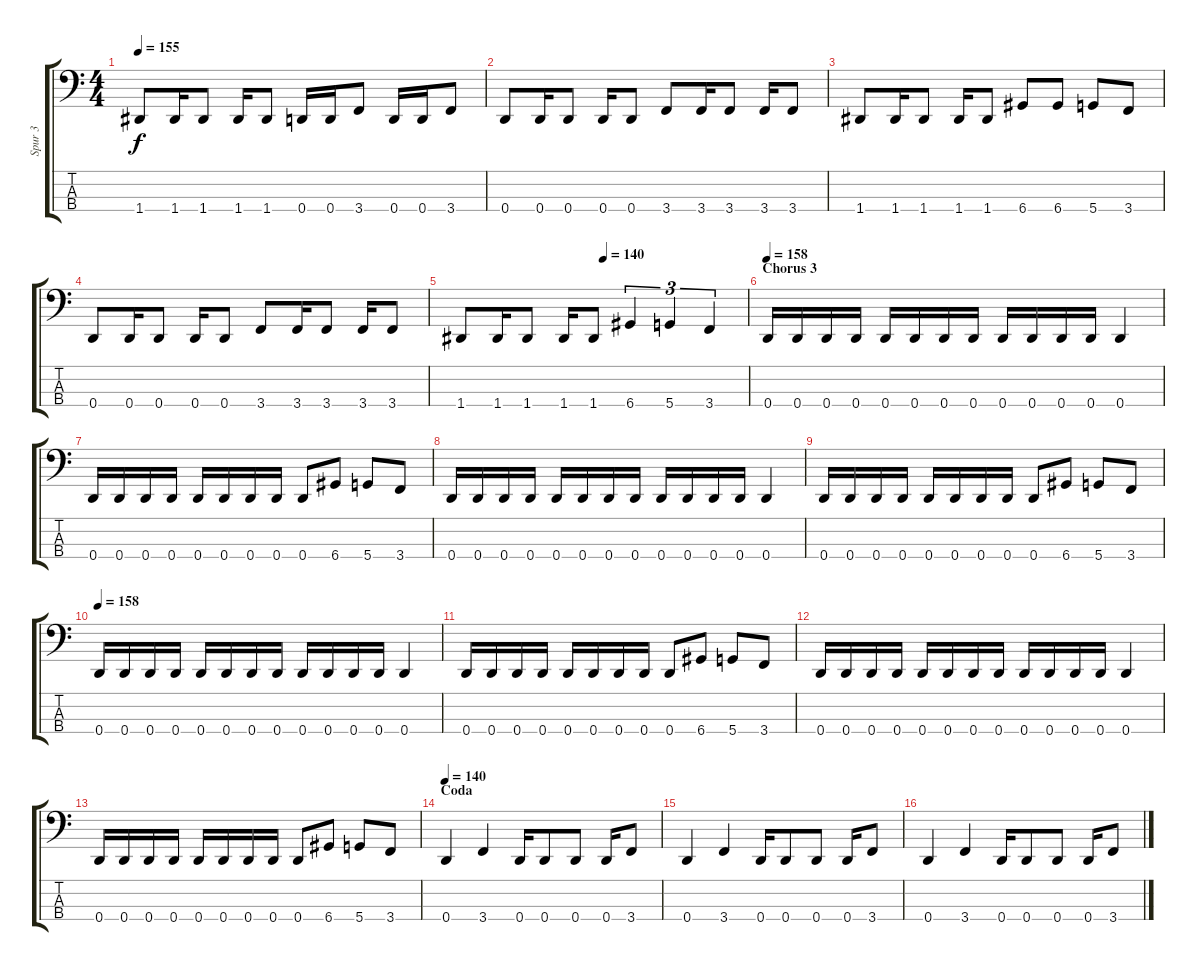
\track ("Spur 3" "Spur 3") {instrument electricbassfinger}
\staff {score tabs}
\tuning (G2 D2 A1 D1) {hide}
\ts (4 4)
\tempo 155
\clef f4
\ks c
1.4.8{dy f} 1.4.16 1.4.8 1.4.16 1.4.8 0.4.16 0.4.16 3.4.8 0.4.16 0.4.16 3.4.8 |
0.4.8 0.4.16 0.4.8 0.4.16 0.4.8 3.4.8 3.4.16 3.4.8 3.4.16 3.4.8 |
1.4.8 1.4.16 1.4.8 1.4.16 1.4.8 6.4.8 6.4.8 5.4.8 3.4.8 |
0.4.8 0.4.16 0.4.8 0.4.16 0.4.8 3.4.8 3.4.16 3.4.8 3.4.16 3.4.8 |
\tempo (140 0.5)
1.4.8 1.4.16 1.4.8 1.4.16 1.4.8 6.4.4{tu (3 2)} 5.4.4{tu (3 2)} 3.4.4{tu (3 2)} |
\section ("" "Chorus 3")
\tempo 158
0.4.16 0.4.16 0.4.16 0.4.16 0.4.16 0.4.16 0.4.16 0.4.16 0.4.16 0.4.16 0.4.16 0.4.16 0.4.4 |
0.4.16 0.4.16 0.4.16 0.4.16 0.4.16 0.4.16 0.4.16 0.4.16 0.4.8 6.4.8 5.4.8 3.4.8 |
0.4.16 0.4.16 0.4.16 0.4.16 0.4.16 0.4.16 0.4.16 0.4.16 0.4.16 0.4.16 0.4.16 0.4.16 0.4.4 |
0.4.16 0.4.16 0.4.16 0.4.16 0.4.16 0.4.16 0.4.16 0.4.16 0.4.8 6.4.8 5.4.8 3.4.8 |
\tempo 158
0.4.16 0.4.16 0.4.16 0.4.16 0.4.16 0.4.16 0.4.16 0.4.16 0.4.16 0.4.16 0.4.16 0.4.16 0.4.4 |
0.4.16 0.4.16 0.4.16 0.4.16 0.4.16 0.4.16 0.4.16 0.4.16 0.4.8 6.4.8 5.4.8 3.4.8 |
0.4.16 0.4.16 0.4.16 0.4.16 0.4.16 0.4.16 0.4.16 0.4.16 0.4.16 0.4.16 0.4.16 0.4.16 0.4.4 |
0.4.16 0.4.16 0.4.16 0.4.16 0.4.16 0.4.16 0.4.16 0.4.16 0.4.8 6.4.8 5.4.8 3.4.8 |
\section ("" "Coda")
\tempo 140
0.4.4 3.4.4 0.4.16 0.4.8 0.4.8 0.4.16 3.4.8 |
0.4.4 3.4.4 0.4.16 0.4.8 0.4.8 0.4.16 3.4.8 |
0.4.4 3.4.4 0.4.16 0.4.8 0.4.8 0.4.16 3.4.8
